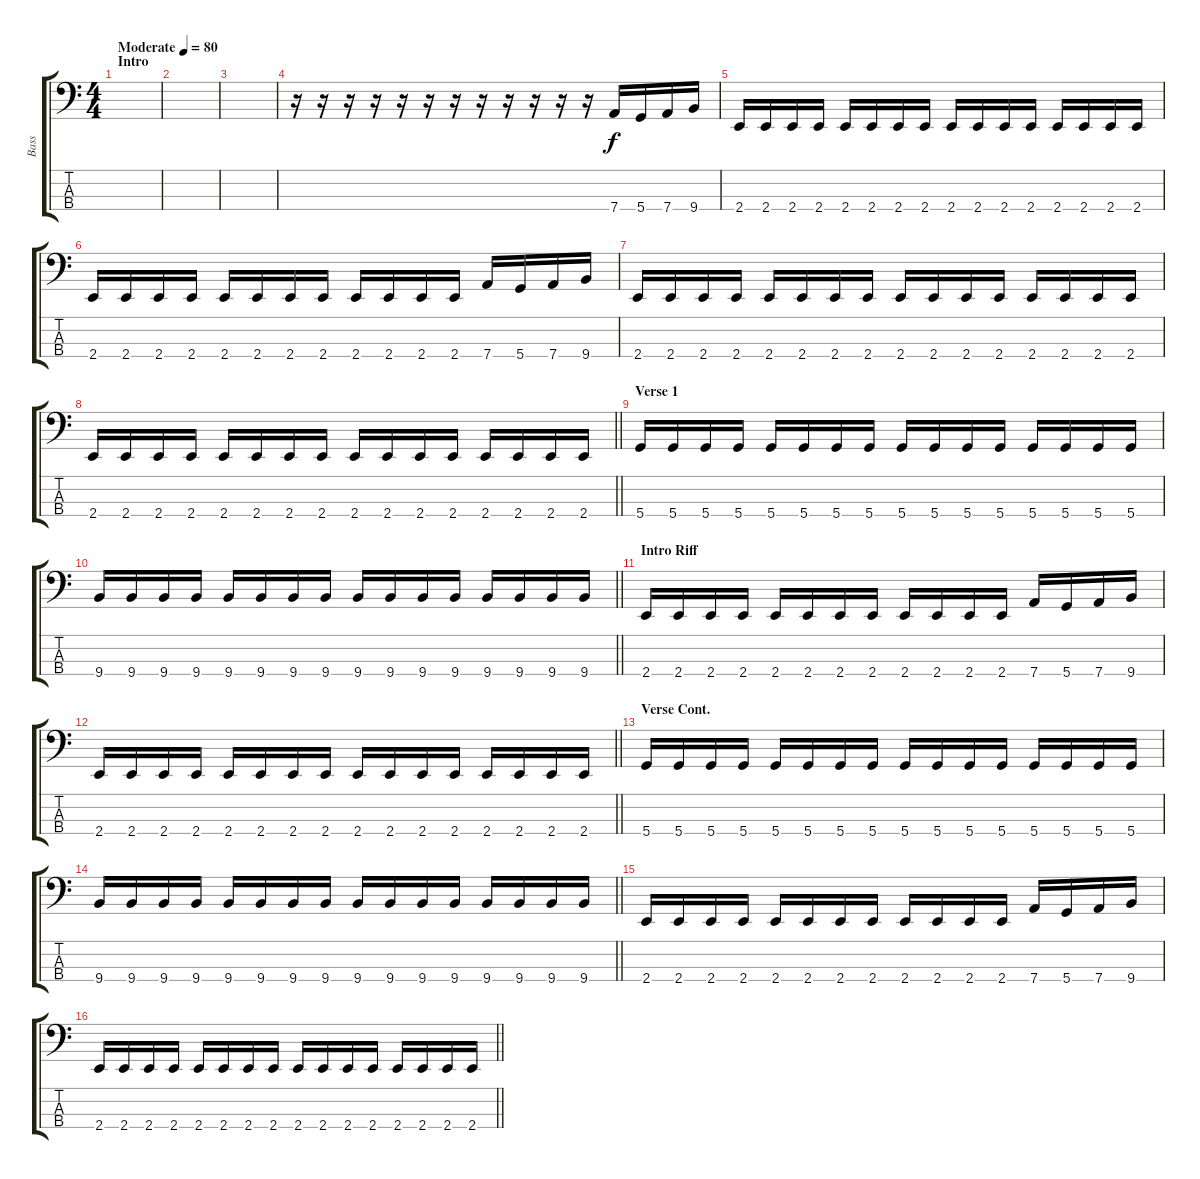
\track ("Bass" "Bass") {instrument electricbassfinger}
\staff {score tabs}
\tuning (G2 D2 A1 D1) {hide}
\ts (4 4)
\section ("" "Intro")
\tempo (80 "Moderate")
\clef f4
\ks c
|
|
|
r.16 r.16 r.16 r.16 r.16 r.16 r.16 r.16 r.16 r.16 r.16 r.16 7.4.16 5.4.16 7.4.16 9.4.16 |
2.4.16 2.4.16 2.4.16 2.4.16 2.4.16 2.4.16 2.4.16 2.4.16 2.4.16 2.4.16 2.4.16 2.4.16 2.4.16 2.4.16 2.4.16 2.4.16 |
2.4.16 2.4.16 2.4.16 2.4.16 2.4.16 2.4.16 2.4.16 2.4.16 2.4.16 2.4.16 2.4.16 2.4.16 7.4.16 5.4.16 7.4.16 9.4.16 |
2.4.16 2.4.16 2.4.16 2.4.16 2.4.16 2.4.16 2.4.16 2.4.16 2.4.16 2.4.16 2.4.16 2.4.16 2.4.16 2.4.16 2.4.16 2.4.16 |
\barLineRight lightlight
2.4.16 2.4.16 2.4.16 2.4.16 2.4.16 2.4.16 2.4.16 2.4.16 2.4.16 2.4.16 2.4.16 2.4.16 2.4.16 2.4.16 2.4.16 2.4.16 |
\section ("" "Verse 1")
5.4.16 5.4.16 5.4.16 5.4.16 5.4.16 5.4.16 5.4.16 5.4.16 5.4.16 5.4.16 5.4.16 5.4.16 5.4.16 5.4.16 5.4.16 5.4.16 |
\barLineRight lightlight
9.4.16 9.4.16 9.4.16 9.4.16 9.4.16 9.4.16 9.4.16 9.4.16 9.4.16 9.4.16 9.4.16 9.4.16 9.4.16 9.4.16 9.4.16 9.4.16 |
\section ("" "Intro Riff")
2.4.16 2.4.16 2.4.16 2.4.16 2.4.16 2.4.16 2.4.16 2.4.16 2.4.16 2.4.16 2.4.16 2.4.16 7.4.16 5.4.16 7.4.16 9.4.16 |
\barLineRight lightlight
2.4.16 2.4.16 2.4.16 2.4.16 2.4.16 2.4.16 2.4.16 2.4.16 2.4.16 2.4.16 2.4.16 2.4.16 2.4.16 2.4.16 2.4.16 2.4.16 |
\section ("" "Verse Cont.")
5.4.16 5.4.16 5.4.16 5.4.16 5.4.16 5.4.16 5.4.16 5.4.16 5.4.16 5.4.16 5.4.16 5.4.16 5.4.16 5.4.16 5.4.16 5.4.16 |
\barLineRight lightlight
9.4.16 9.4.16 9.4.16 9.4.16 9.4.16 9.4.16 9.4.16 9.4.16 9.4.16 9.4.16 9.4.16 9.4.16 9.4.16 9.4.16 9.4.16 9.4.16 |
2.4.16 2.4.16 2.4.16 2.4.16 2.4.16 2.4.16 2.4.16 2.4.16 2.4.16 2.4.16 2.4.16 2.4.16 7.4.16 5.4.16 7.4.16 9.4.16 |
\barLineRight lightlight
2.4.16 2.4.16 2.4.16 2.4.16 2.4.16 2.4.16 2.4.16 2.4.16 2.4.16 2.4.16 2.4.16 2.4.16 2.4.16 2.4.16 2.4.16 2.4.16
